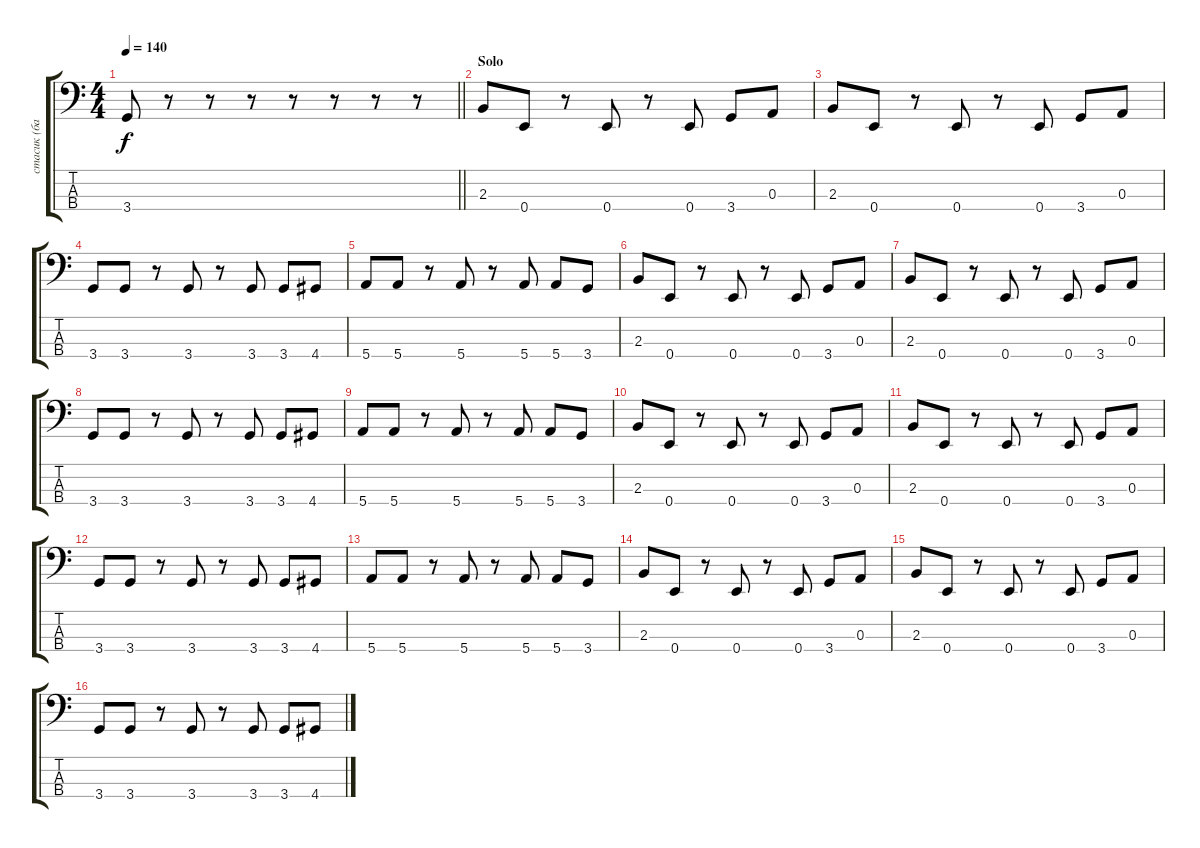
\track ("стасик (бас)" "стасик (ба") {instrument electricbasspick}
\staff {score tabs}
\tuning (G2 D2 A1 E1) {hide}
\ts (4 4)
\tempo 140
\clef f4
\barLineRight lightlight
\ks c
3.4.8{dy f} r.8 r.8 r.8 r.8 r.8 r.8 r.8 |
\section ("" "Solo")
2.3.8 0.4.8 r.8 0.4.8 r.8 0.4.8 3.4.8 0.3.8 |
2.3.8 0.4.8 r.8 0.4.8 r.8 0.4.8 3.4.8 0.3.8 |
3.4.8 3.4.8 r.8 3.4.8 r.8 3.4.8 3.4.8 4.4.8 |
5.4.8 5.4.8 r.8 5.4.8 r.8 5.4.8 5.4.8 3.4.8 |
2.3.8 0.4.8 r.8 0.4.8 r.8 0.4.8 3.4.8 0.3.8 |
2.3.8 0.4.8 r.8 0.4.8 r.8 0.4.8 3.4.8 0.3.8 |
3.4.8 3.4.8 r.8 3.4.8 r.8 3.4.8 3.4.8 4.4.8 |
5.4.8 5.4.8 r.8 5.4.8 r.8 5.4.8 5.4.8 3.4.8 |
2.3.8 0.4.8 r.8 0.4.8 r.8 0.4.8 3.4.8 0.3.8 |
2.3.8 0.4.8 r.8 0.4.8 r.8 0.4.8 3.4.8 0.3.8 |
3.4.8 3.4.8 r.8 3.4.8 r.8 3.4.8 3.4.8 4.4.8 |
5.4.8 5.4.8 r.8 5.4.8 r.8 5.4.8 5.4.8 3.4.8 |
2.3.8 0.4.8 r.8 0.4.8 r.8 0.4.8 3.4.8 0.3.8 |
2.3.8 0.4.8 r.8 0.4.8 r.8 0.4.8 3.4.8 0.3.8 |
3.4.8 3.4.8 r.8 3.4.8 r.8 3.4.8 3.4.8 4.4.8
